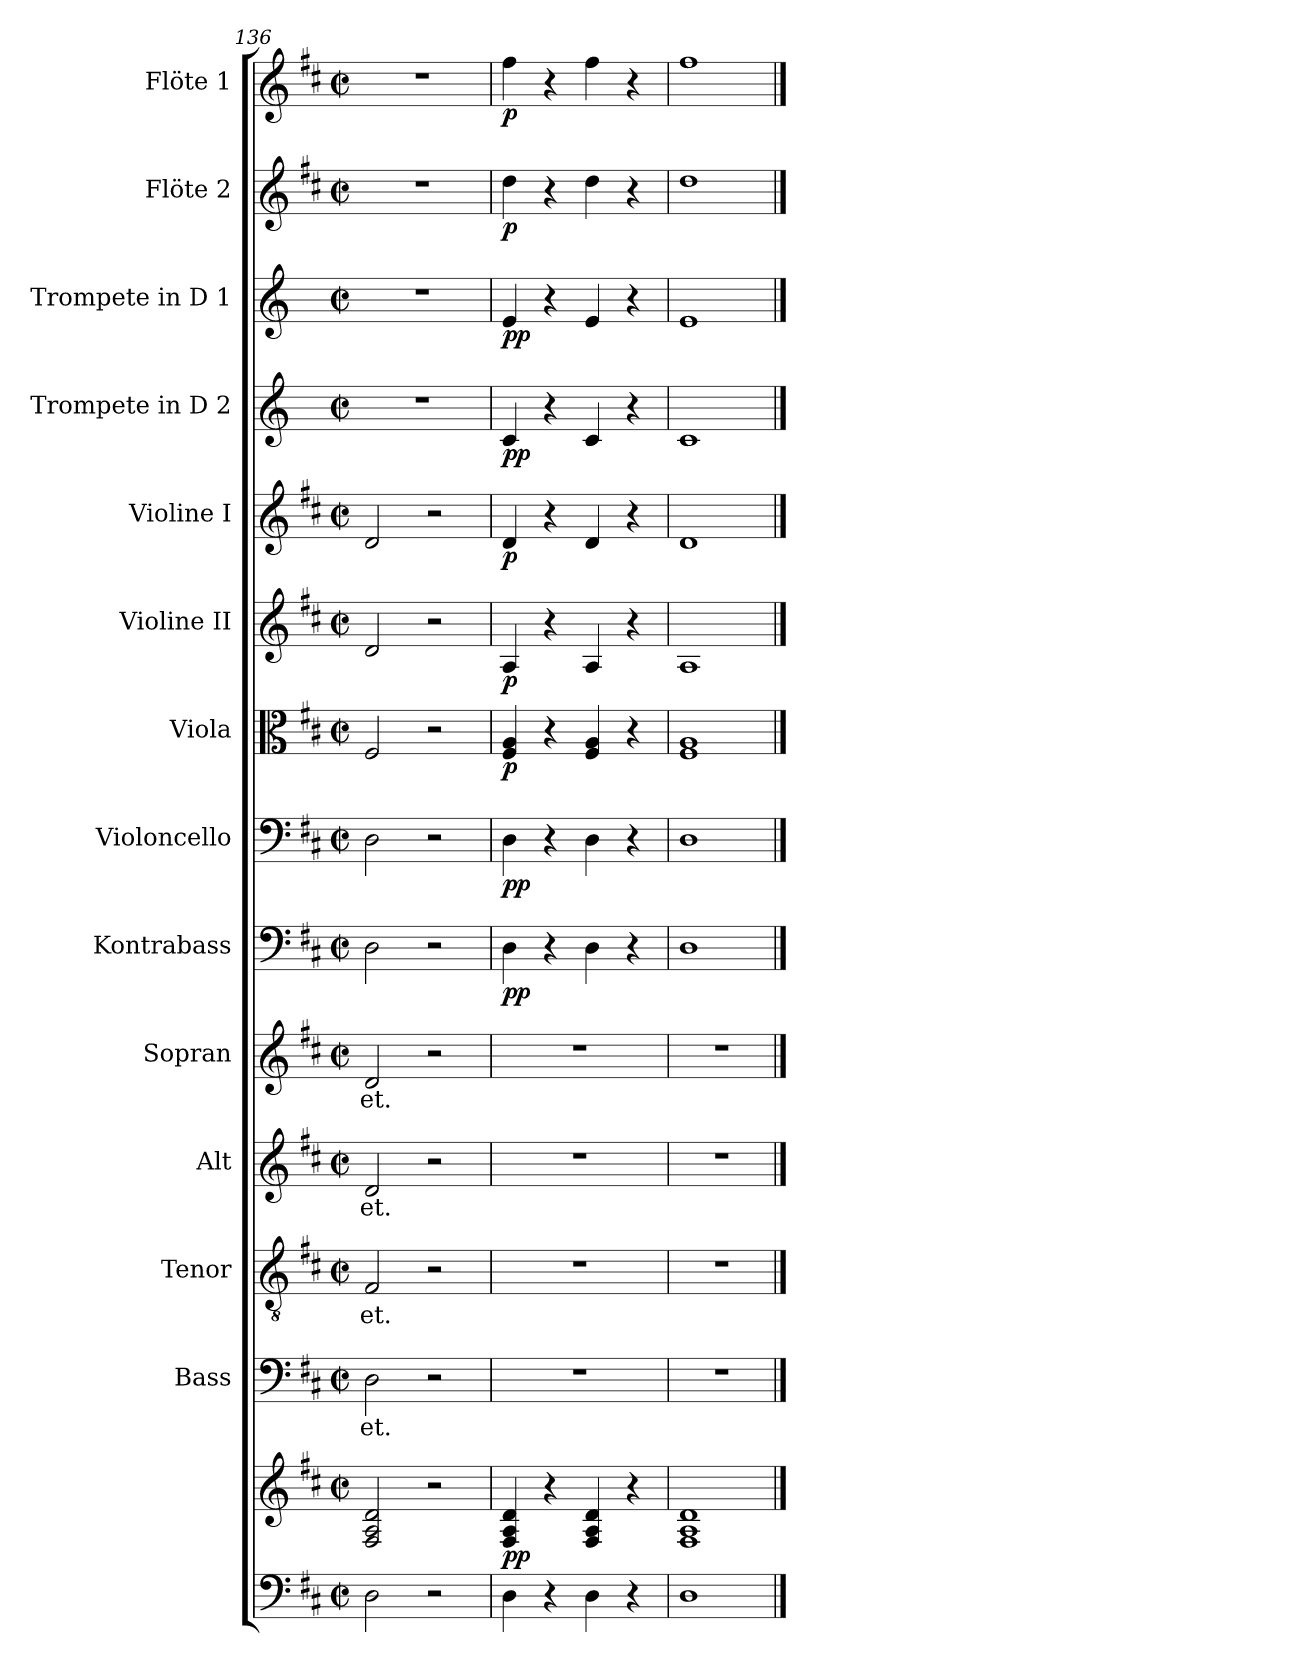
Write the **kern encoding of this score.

**kern	**kern	**dynam	**kern	**text	**kern	**text	**kern	**text	**kern	**text	**kern	**dynam	**kern	**dynam	**kern	**dynam	**kern	**dynam	**kern	**dynam	**kern	**dynam	**kern	**dynam	**kern	**dynam	**kern	**dynam
*part14	*part14	*part14	*part13	*part13	*part12	*part12	*part11	*part11	*part10	*part10	*part9	*part9	*part8	*part8	*part7	*part7	*part6	*part6	*part5	*part5	*part4	*part4	*part3	*part3	*part2	*part2	*part1	*part1
*staff15	*staff14	*staff14/15	*staff13	*staff13	*staff12	*staff12	*staff11	*staff11	*staff10	*staff10	*staff9	*staff9	*staff8	*staff8	*staff7	*staff7	*staff6	*staff6	*staff5	*staff5	*staff4	*staff4	*staff3	*staff3	*staff2	*staff2	*staff1	*staff1
*	*	*	*I"Bass	*	*I"Tenor	*	*I"Alt	*	*I"Sopran	*	*I"Kontrabass	*	*I"Violoncello	*	*I"Viola	*	*I"Violine II	*	*I"Violine I	*	*I"Trompete in D 2	*	*I"Trompete in D 1	*	*I"Flöte 2	*	*I"Flöte 1	*
*	*	*	*I'B.	*	*I'T.	*	*I'A.	*	*I'S.	*	*I'Kb.	*	*I'Vc.	*	*I'Vla.	*	*I'Vl. II	*	*I'Vl. I	*	*I'Tr. 2	*	*I'Tr. 1	*	*I'Fl. 2	*	*I'Fl. 1	*
*clefF4	*clefG2	*	*clefF4	*	*clefGv2	*	*clefG2	*	*clefG2	*	*clefF4	*	*clefF4	*	*clefC3	*	*clefG2	*	*clefG2	*	*clefG2	*	*clefG2	*	*clefG2	*	*clefG2	*
*	*	*	*	*	*	*	*	*	*	*	*ITrd7c12	*	*	*	*	*	*	*	*	*	*ITrd-1c-2	*	*ITrd-1c-2	*	*	*	*	*
*k[f#c#]	*k[f#c#]	*	*k[f#c#]	*	*k[f#c#]	*	*k[f#c#]	*	*k[f#c#]	*	*k[f#c#]	*	*k[f#c#]	*	*k[f#c#]	*	*k[f#c#]	*	*k[f#c#]	*	*k[f#c#]	*	*k[f#c#]	*	*k[f#c#]	*	*k[f#c#]	*
*D:	*D:	*	*D:	*	*D:	*	*D:	*	*D:	*	*D:	*	*D:	*	*D:	*	*D:	*	*D:	*	*D:	*	*D:	*	*D:	*	*D:	*
*M2/2	*M2/2	*	*M2/2	*	*M2/2	*	*M2/2	*	*M2/2	*	*M2/2	*	*M2/2	*	*M2/2	*	*M2/2	*	*M2/2	*	*M2/2	*	*M2/2	*	*M2/2	*	*M2/2	*
*met(c|)	*met(c|)	*	*met(c|)	*	*met(c|)	*	*met(c|)	*	*met(c|)	*	*met(c|)	*	*met(c|)	*	*met(c|)	*	*met(c|)	*	*met(c|)	*	*met(c|)	*	*met(c|)	*	*met(c|)	*	*met(c|)	*
=136	=136	=136	=136	=136	=136	=136	=136	=136	=136	=136	=136	=136	=136	=136	=136	=136	=136	=136	=136	=136	=136	=136	=136	=136	=136	=136	=136	=136
!	!	!	!	!LO:LY:b	!	!LO:LY:b	!	!LO:LY:b	!	!LO:LY:b	!	!	!	!	!	!	!	!	!	!	!	!	!	!	!	!	!	!
2D\	2F#/ 2A/ 2d/	.	2D\	-et.	2F#/	-et.	2d/	-et.	2d/	-et.	2DD\	.	2D\	.	2F#/	.	2d/	.	2d/	.	1r	.	1r	.	1r	.	1r	.
2r	2r	.	2r	.	2r	.	2r	.	2r	.	2r	.	2r	.	2r	.	2r	.	2r	.	.	.	.	.	.	.	.	.
=137	=137	=137	=137	=137	=137	=137	=137	=137	=137	=137	=137	=137	=137	=137	=137	=137	=137	=137	=137	=137	=137	=137	=137	=137	=137	=137	=137	=137
!	!	!LO:DY:b	!	!	!	!	!	!	!	!	!	!LO:DY:b	!	!LO:DY:b	!	!LO:DY:b	!	!LO:DY:b	!	!LO:DY:b	!	!LO:DY:b	!	!LO:DY:b	!	!LO:DY:b	!	!LO:DY:b
4D\	4F#/ 4A/ 4d/	pp	1r	.	1r	.	1r	.	1r	.	4DD\	pp	4D\	pp	4F#/ 4A/	p	4A/	p	4d/	p	4d/	pp	4f#/	pp	4dd\	p	4ff#\	p
4r	4r	.	.	.	.	.	.	.	.	.	4r	.	4r	.	4r	.	4r	.	4r	.	4r	.	4r	.	4r	.	4r	.
4D\	4F#/ 4A/ 4d/	.	.	.	.	.	.	.	.	.	4DD\	.	4D\	.	4F#/ 4A/	.	4A/	.	4d/	.	4d/	.	4f#/	.	4dd\	.	4ff#\	.
4r	4r	.	.	.	.	.	.	.	.	.	4r	.	4r	.	4r	.	4r	.	4r	.	4r	.	4r	.	4r	.	4r	.
=138	=138	=138	=138	=138	=138	=138	=138	=138	=138	=138	=138	=138	=138	=138	=138	=138	=138	=138	=138	=138	=138	=138	=138	=138	=138	=138	=138	=138
1D	1F# 1A 1d	.	1r	.	1r	.	1r	.	1r	.	1DD	.	1D	.	1F# 1A	.	1A	.	1d	.	1d	.	1f#	.	1dd	.	1ff#	.
==	==	==	==	==	==	==	==	==	==	==	==	==	==	==	==	==	==	==	==	==	==	==	==	==	==	==	==	==
*-	*-	*-	*-	*-	*-	*-	*-	*-	*-	*-	*-	*-	*-	*-	*-	*-	*-	*-	*-	*-	*-	*-	*-	*-	*-	*-	*-	*-
